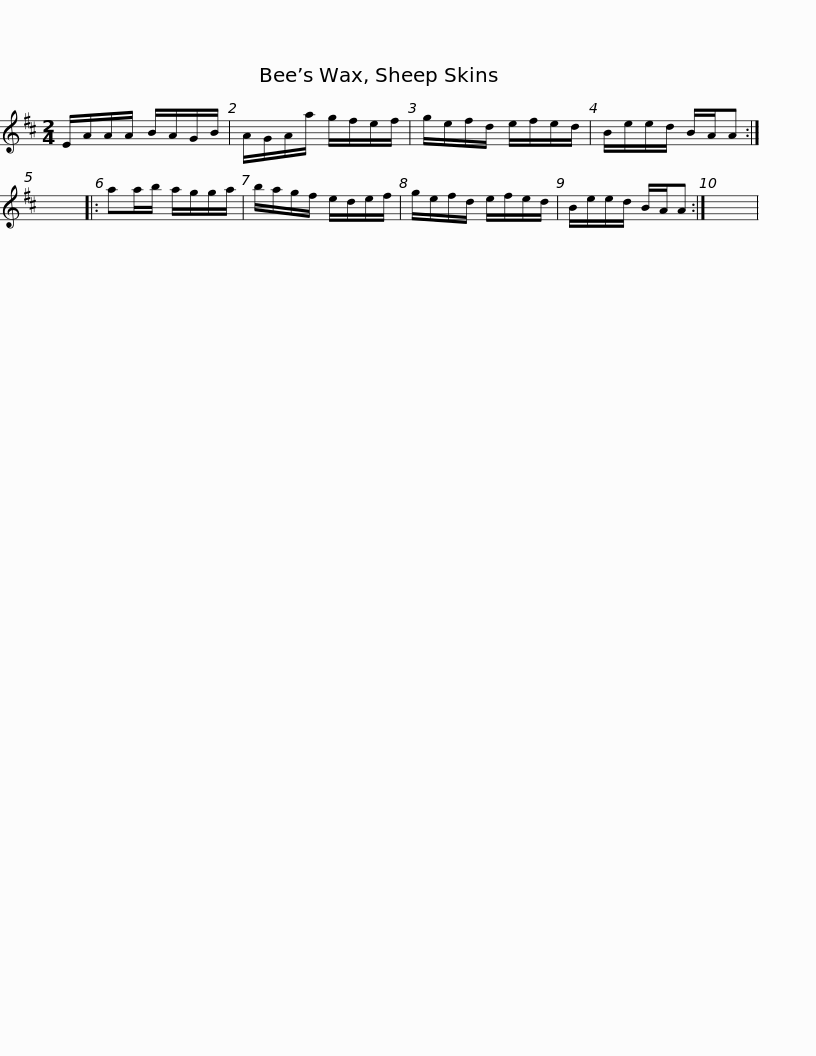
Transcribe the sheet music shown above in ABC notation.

X:1
L:1/8
M:2/4
I:linebreak $
K:D
V:1 treble
V:1
 E/A/A/A/ B/A/G/B/ | A/G/A/a/ g/f/e/f/ | g/e/f/d/ e/f/e/d/ | B/e/e/d/ B/A/A :| x4 |: %5
 aa/b/ a/g/g/a/ |$ b/a/g/f/ e/d/e/f/ | g/e/f/d/ e/f/e/d/ | B/e/e/d/ B/A/A :| x4 | %10
